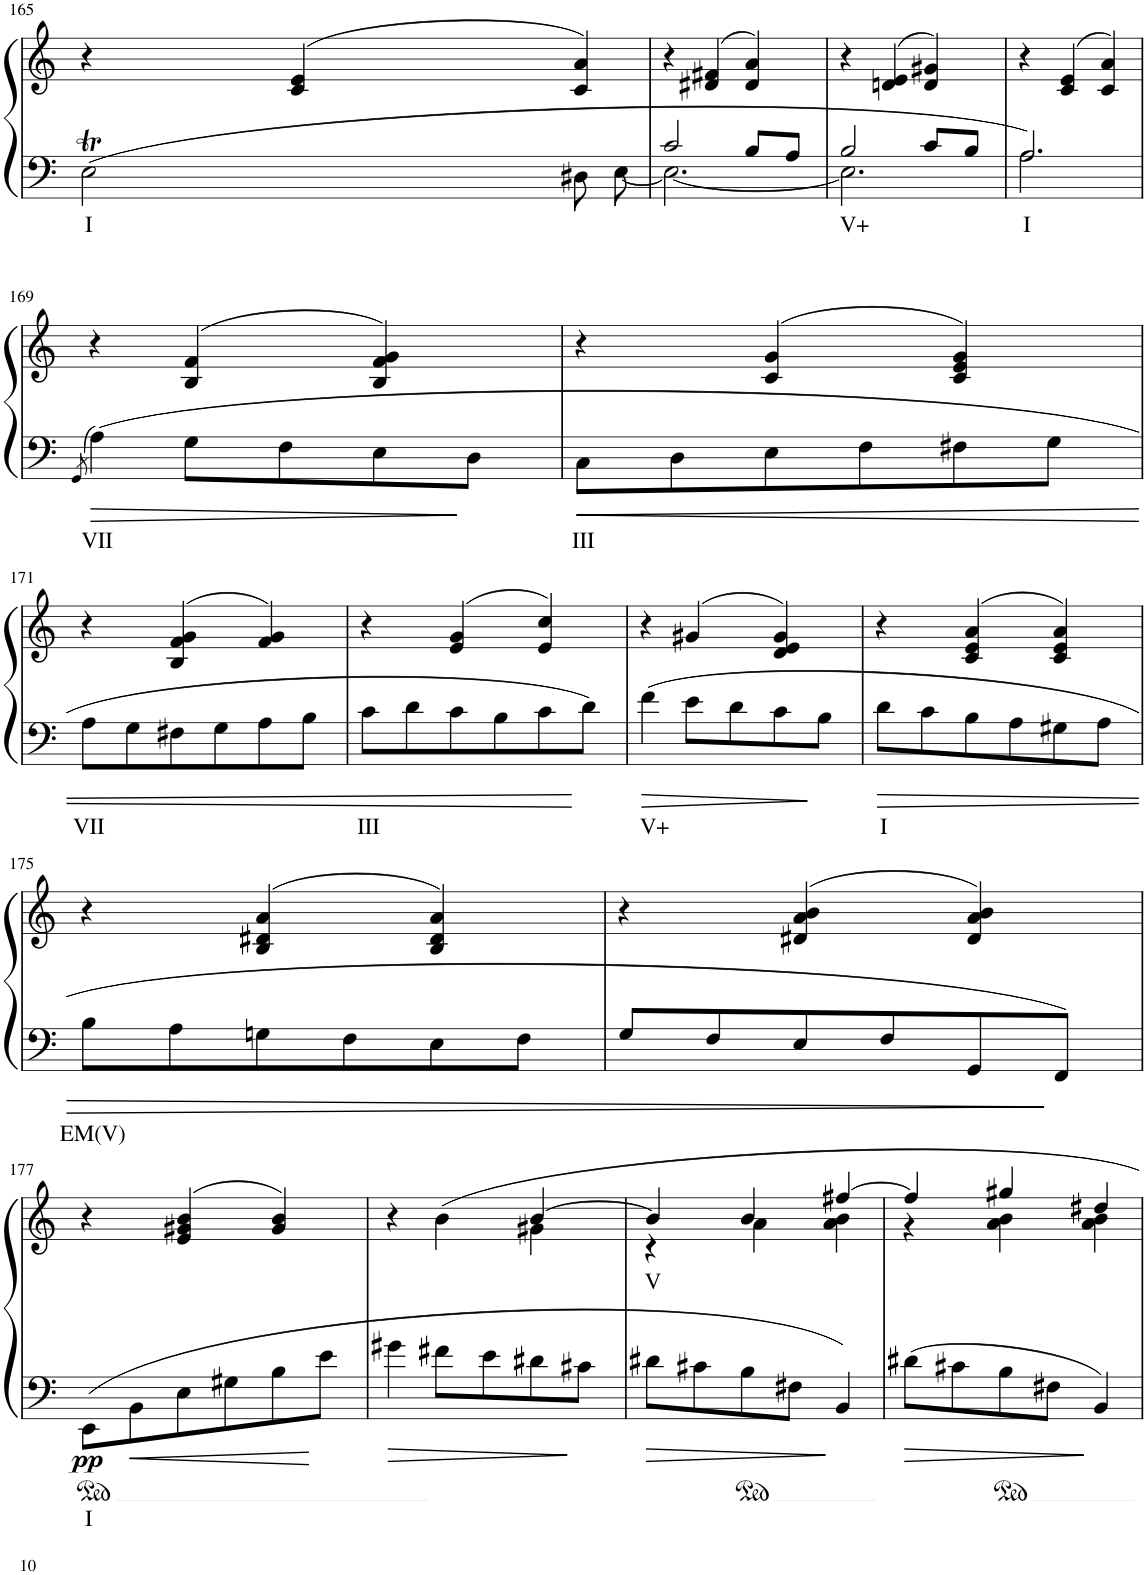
**kern	**text	**kern	**text	**dynam
*part1	*part1	*part1	*part1	*part1
*staff2	*staff2	*staff1	*staff1	*staff1/2
*I"Piano	*	*	*	*
*I'Pno	*	*	*	*
!!LO:PB:g=z
*clefF4	*	*clefG2	*	*
*k[]	*	*k[]	*	*
*M3/4	*	*M3/4	*	*
=165	=165	=165	=165	=165
!	!LO:LY:b	!	!	!
*^	*	*	*	*
2Et\	24ryy	I	4r	.	.
*	*Xtuplet	*	*	*	*
.	24F!	.	.	.	.
.	24E!	.	.	.	.
.	24F!	.	.	.	.
.	24E!	.	.	.	.
.	24F!	.	.	.	.
.	24E!	.	(>4c/ 4e/	.	.
.	24ryy	.	.	.	.
.	24E!	.	.	.	.
.	24F!	.	.	.	.
.	36E!	.	.	.	.
.	36F!	.	.	.	.
.	36E!	.	.	.	.
4ryy	8D#X\	.	4c/ 4a/)	.	.
.	[8E\	.	.	.	.
=166	=166	=166	=166	=166	=166
2c/	2.E\_	.	4r	.	.
.	.	.	(>4d#X/ 4f#X/	.	.
8B/L	.	.	4d#/ 4a/)	.	.
8A/J	.	.	.	.	.
=167	=167	=167	=167	=167	=167
!	!	!LO:LY:b	!	!	!
2B/	2.E\]	V+	4r	.	.
.	.	.	(>4dn/ 4e/	.	.
8c/L	.	.	4d/ 4g#X/)	.	.
8B/J	.	.	.	.	.
=168	=168	=168	=168	=168	=168
!	!	!LO:LY:b	!	!	!
2.A/	2.A\	I	4r	.	.
.	.	.	(>4c/ 4e/	.	.
.	.	.	4c/ 4a/)	.	.
*v	*v	*	*	*	*
!!LO:LB:g=z
=169	=169	=169	=169	=169
8qGG/	.	.	.	.
!	!LO:LY:b	!	!	!
4A\	VII	4r	.	.
8G\L	.	(>4B/ 4f/	.	.
8F\	.	.	.	.
8E\	.	4B/ 4f/ 4g/)	.	.
8D\J	.	.	.	.
=170	=170	=170	=170	=170
!	!LO:LY:b	!	!	!
8C\L	III	4r	.	.
8D\	.	.	.	.
8E\	.	(>4c/ 4g/	.	.
8F\	.	.	.	.
8F#X\	.	4c/ 4e/ 4g/)	.	.
8G\J	.	.	.	.
!!LO:LB:g=z
=171	=171	=171	=171	=171
!	!LO:LY:b	!	!	!
8A\L	VII	4r	.	.
8G\	.	.	.	.
8F#X\	.	(>4B/ 4f/ 4g/	.	.
8G\	.	.	.	.
8A\	.	4f/ 4g/)	.	.
8B\J	.	.	.	.
=172	=172	=172	=172	=172
!	!LO:LY:b	!	!	!
8c\L	III	4r	.	.
8d\	.	.	.	.
8c\	.	(>4e/ 4g/	.	.
8B\	.	.	.	.
8c\	.	4e/ 4cc/)	.	.
8d\J	.	.	.	.
=173	=173	=173	=173	=173
!	!LO:LY:b	!	!	!
4f\	V+	4r	.	.
8e\L	.	(>4g#X/	.	.
8d\	.	.	.	.
8c\	.	4d/ 4e/ 4g#/)	.	.
8B\J	.	.	.	.
=174	=174	=174	=174	=174
!	!LO:LY:b	!	!	!
8d\L	I	4r	.	.
8c\	.	.	.	.
8B\	.	(>4c/ 4e/ 4a/	.	.
8A\	.	.	.	.
8G#X\	.	4c/ 4e/ 4a/)	.	.
8A\J	.	.	.	.
!!LO:LB:g=z
=175	=175	=175	=175	=175
!	!LO:LY:b	!	!	!
8B\L	EM(V)	4r	.	.
8A\	.	.	.	.
8Gn\	.	(>4B/ 4d#X/ 4a/	.	.
8F\	.	.	.	.
8E\	.	4B/ 4d#/ 4a/)	.	.
8F\J	.	.	.	.
=176	=176	=176	=176	=176
8G/L	.	4r	.	.
8F/	.	.	.	.
8E/	.	(>4d#X/ 4a/ 4b/	.	.
8F/	.	.	.	.
8GG/	.	4d#/ 4a/ 4b/)	.	.
8FF/J	.	.	.	.
!!LO:LB:g=z
=177	=177	=177	=177	=177
!	!LO:LY:b	!	!	!LO:DY:b=2
8EE\L	I	4r	.	pp
8BB\	.	.	.	.
8E\	.	(>4e/ 4g#X/ 4b/	.	.
8G#X\	.	.	.	.
8B\	.	4g#/ 4b/)	.	.
8e\J	.	.	.	.
=178	=178	=178	=178	=178
*	*	*^	*	*
4g#X\	.	4r	2ryy	.	.
8f#X\L	.	4b\	.	.	.
8e\	.	.	.	.	.
8d#X\	.	[4b/	4g#X\	.	.
8c#X\J	.	.	.	.	.
=179	=179	=179	=179	=179	=179
!	!	!	!	!LO:LY:b	!
8d#X\L	.	4b/]	4r	V	.
8c#X\	.	.	.	.	.
8B\	.	4b/	4a\	.	.
8F#X\J	.	.	.	.	.
4BB/	.	[4ff#X/	4a\ 4b\	.	.
=180	=180	=180	=180	=180	=180
8d#X\L	.	4ff#/]	4r	.	.
8c#X\	.	.	.	.	.
8B\	.	4gg#X/	4a\ 4b\	.	.
8F#X\J	.	.	.	.	.
4BB/	.	4dd#X/	4a\ 4b\	.	.
*	*	*v	*v	*	*
=	=	=	=	=
*-	*-	*-	*-	*-
